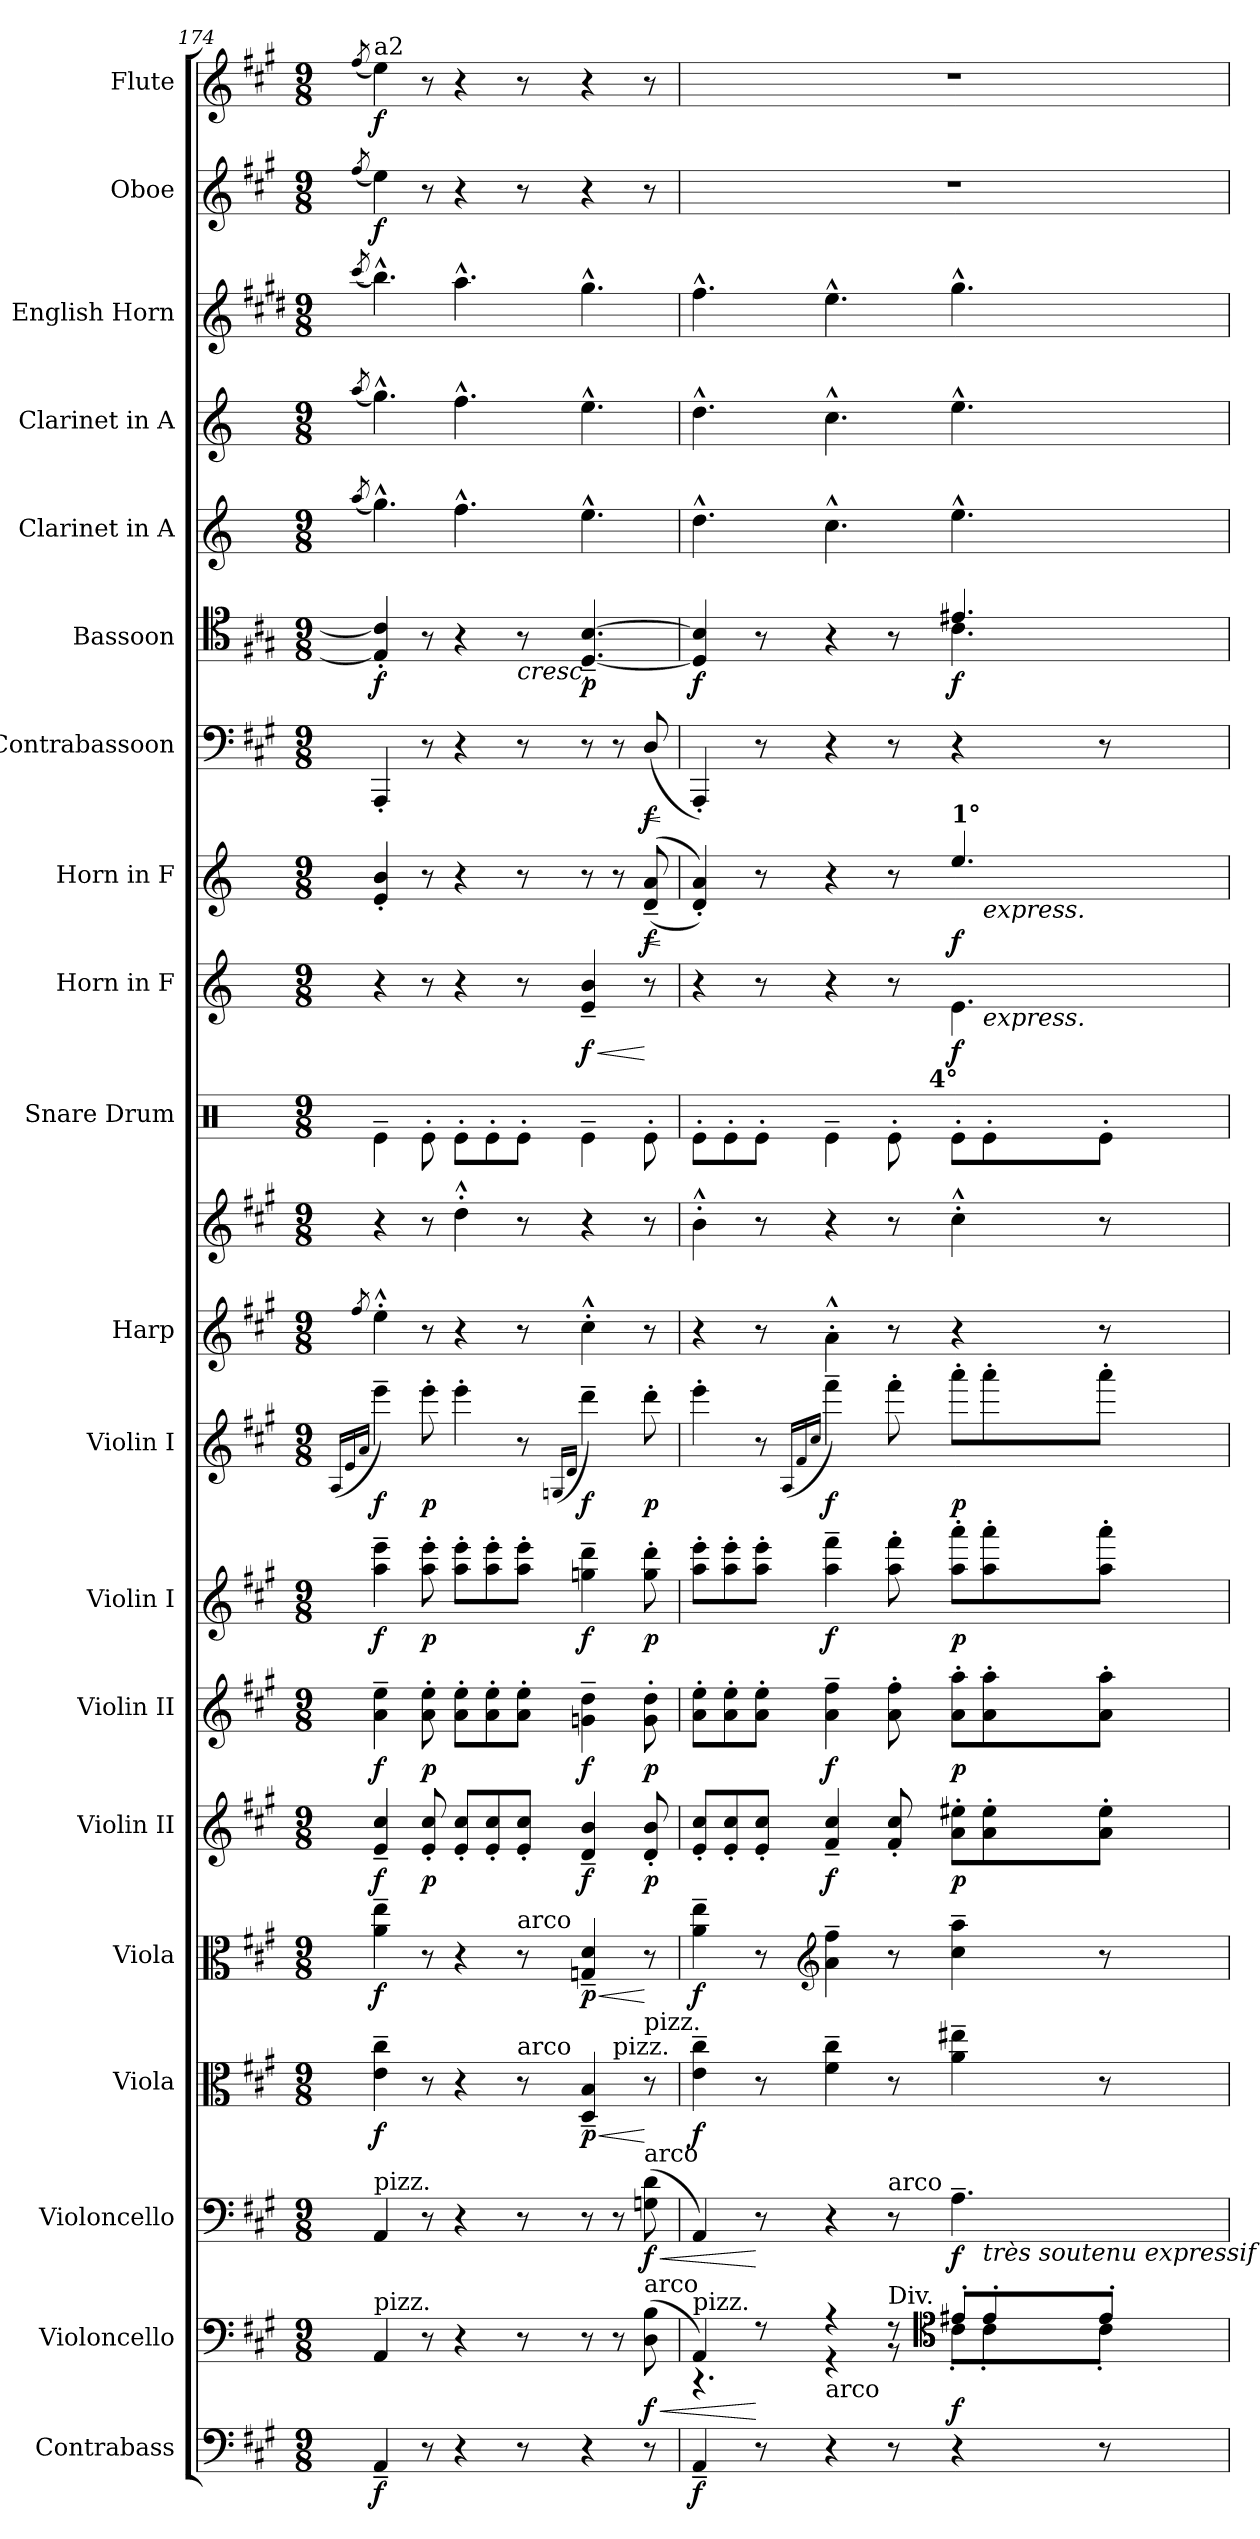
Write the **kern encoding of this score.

**kern	**dynam	**kern	**dynam	**kern	**dynam	**kern	**dynam	**kern	**dynam	**kern	**dynam	**kern	**dynam	**kern	**dynam	**kern	**dynam	**kern	**kern	**kern	**kern	**dynam	**kern	**dynam	**kern	**dynam	**kern	**dynam	**kern	**kern	**kern	**kern	**dynam	**kern	**dynam
*part20	*part20	*part19	*part19	*part18	*part18	*part17	*part17	*part16	*part16	*part15	*part15	*part14	*part14	*part13	*part13	*part12	*part12	*part11	*part11	*part10	*part9	*part9	*part8	*part8	*part7	*part7	*part6	*part6	*part5	*part4	*part3	*part2	*part2	*part1	*part1
*staff21	*staff21	*staff20	*staff20	*staff19	*staff19	*staff18	*staff18	*staff17	*staff17	*staff16	*staff16	*staff15	*staff15	*staff14	*staff14	*staff13	*staff13	*staff12	*staff11	*staff10	*staff9	*staff9	*staff8	*staff8	*staff7	*staff7	*staff6	*staff6	*staff5	*staff4	*staff3	*staff2	*staff2	*staff1	*staff1
*I"Contrabass	*	*I"Violoncello	*	*I"Violoncello	*	*I"Viola	*	*I"Viola	*	*I"Violin II	*	*I"Violin II	*	*I"Violin I	*	*I"Violin I	*	*I"Harp	*	*I"Snare Drum	*I"Horn in F	*	*I"Horn in F	*	*I"Contrabassoon	*	*I"Bassoon	*	*I"Clarinet in A	*I"Clarinet in A	*I"English Horn	*I"Oboe	*	*I"Flute	*
*I'Cb.	*	*I'Vc.	*	*I'Vc.	*	*I'Vla.	*	*I'Vla.	*	*I'Vln. II	*	*I'Vln. II	*	*I'Vln. I	*	*I'Vln. I	*	*I'Hp.	*	*I'S. D.	*I'Hn.	*	*I'Hn.	*	*I'Cbsn.	*	*I'Bsn.	*	*I'Cl.	*I'Cl.	*	*I'Ob.	*	*I'Fl.	*
*clefF4	*	*clefF4	*	*clefF4	*	*clefC3	*	*clefC3	*	*clefG2	*	*clefG2	*	*clefG2	*	*clefG2	*	*clefG2	*clefG2	*clefX	*clefG2	*	*clefG2	*	*clefF4	*	*clefC4	*	*clefG2	*clefG2	*clefG2	*clefG2	*	*clefG2	*
*ITrd7c12	*	*	*	*	*	*	*	*	*	*	*	*	*	*	*	*	*	*	*	*	*ITrd4c7	*	*ITrd4c7	*	*ITrd7c12	*	*	*	*ITrd2c3	*ITrd2c3	*ITrd4c7	*	*	*	*
*k[f#c#g#]	*	*k[f#c#g#]	*	*k[f#c#g#]	*	*k[f#c#g#]	*	*k[f#c#g#]	*	*k[f#c#g#]	*	*k[f#c#g#]	*	*k[f#c#g#]	*	*k[f#c#g#]	*	*k[f#c#g#]	*k[f#c#g#]	*k[]	*k[b-]	*	*k[b-]	*	*k[f#c#g#]	*	*k[f#c#g#]	*	*k[f#c#g#]	*k[f#c#g#]	*k[f#c#g#]	*k[f#c#g#]	*	*k[f#c#g#]	*
*A:	*	*A:	*	*A:	*	*A:	*	*A:	*	*A:	*	*A:	*	*A:	*	*A:	*	*A:	*A:	*C:	*F:	*	*F:	*	*A:	*	*A:	*	*A:	*A:	*A:	*A:	*	*A:	*
*M9/8	*	*M9/8	*	*M9/8	*	*M9/8	*	*M9/8	*	*M9/8	*	*M9/8	*	*M9/8	*	*M9/8	*	*M9/8	*M9/8	*M9/8	*M9/8	*	*M9/8	*	*M9/8	*	*M9/8	*	*M9/8	*M9/8	*M9/8	*M9/8	*	*M9/8	*
=174	=174	=174	=174	=174	=174	=174	=174	=174	=174	=174	=174	=174	=174	=174	=174	=174	=174	=174	=174	=174	=174	=174	=174	=174	=174	=174	=174	=174	=174	=174	=174	=174	=174	=174	=174
.	.	.	.	.	.	.	.	.	.	.	.	.	.	.	.	(16qAi/LL	.	.	.	.	.	.	.	.	.	.	.	.	.	.	.	.	.	.	.
.	.	.	.	.	.	.	.	.	.	.	.	.	.	.	.	16qei/	.	.	.	.	.	.	.	.	.	.	.	.	.	.	.	.	.	.	.
.	.	.	.	.	.	.	.	.	.	.	.	.	.	.	.	16qai/JJ	.	8qff#i/	.	.	.	.	.	.	.	.	.	.	(8qff#i/	(8qff#i/	(8qff#i/	(8qff#i/	.	(8qff#i/	.
!	!	!	!	!	!	!	!	!	!	!	!	!	!	!	!	!	!	!	!	!	!	!	!	!	!	!	!	!	!	!	!	!	!	!LO:TX:a:t=a2	!
!	!	!	!	!LO:TX:a:t=pizz.	!	!	!	!	!	!	!	!	!	!	!	!	!	!	!	!	!	!	!	!	!	!	!	!	!	!	!	!	!	!	!
!	!	!LO:TX:a:t=pizz.	!	!	!	!	!	!	!	!	!	!	!	!	!	!	!	!	!	!	!	!	!	!	!	!	!	!	!	!	!	!	!	!	!
*	*	*	*	*	*	*^	*	*	*	*	*	*	*	*	*	*	*	*	*	*	*	*	*	*	*	*	*	*	*	*	*	*	*	*	*
4AAA~i/	f	4AAi/	.	4AAi/	.	4ei\~ 4cc#i~	2..ryy	f	4ai\~ 4eei~	f	4ei/~ 4cc#i~	f	4ai\~ 4eei~	f	4aai\~ 4eeei~	f	4eee~i\)	f	4ee'^^i\	4r	4Re~i\	4r	.	4Ai/' 4ei'	.	4AAAA'i/	.	4Ei/]' 4c#i]'	f	4.ee^^i\)	4.ee^^i\)	4.ee^^i\)	4eei\)	f	4eei\)	f
8r	.	8r	.	8r	.	8r	.	.	8r	.	8ei/' 8cc#i'	p	8ai\' 8eei'	p	8aai\' 8eeei'	p	8eee'i\	p	8r	8r	8Re'i\	8r	.	8r	.	8r	.	8r	.	.	.	.	8r	.	8r	.
4r	.	4r	.	4r	.	4r	.	.	4r	.	8ei/' 8cc#i'L	.	8ai\' 8eei'L	.	8aai\' 8eeei'L	.	4eee'i\	.	4r	4dd'^^i\	8Re'i\L	4r	.	4r	.	4r	.	4r	.	4.dd^^i\	4.dd^^i\	4.dd^^i\	4r	.	4r	.
.	.	.	.	.	.	.	.	.	.	.	8ei/' 8cc#i'	.	8ai\' 8eei'	.	8aai\' 8eeei'	.	.	.	.	.	8Re'i\	.	.	.	.	.	.	.	.	.	.	.	.	.	.	.
!	!	!	!	!	!	!	!	!	!LO:TX:a:t=arco	!	!	!	!	!	!	!	!	!	!	!	!	!	!	!	!	!	!	!	!	!	!	!	!	!	!	!
!	!	!	!	!	!	!LO:TX:a:t=arco	!	!	!	!	!	!	!	!	!	!	!	!	!	!	!	!	!	!	!	!	!	!	!	!	!	!	!	!	!	!
!	!	!	!	!	!	!	!	!	!	!	!	!	!	!	!	!	!	!	!	!	!	!	!	!	!	!	!	!	!LO:HP:b	!	!	!	!	!	!	!
8r	.	8r	.	8r	.	8r	.	.	8r	.	8ei/' 8cc#i'J	.	8ai\' 8eei'J	.	8aai\' 8eeei'J	.	8r	.	8r	8r	8Re'i\J	8r	.	8r	.	8r	.	8r	<	.	.	.	8r	.	8r	.
.	.	.	.	.	.	.	.	.	.	.	.	.	.	.	.	.	(16qGni/LL	.	.	.	.	.	.	.	.	.	.	.	.	.	.	.	.	.	.	.
.	.	.	.	.	.	.	.	.	.	.	.	.	.	.	.	.	16qdi/JJ	.	.	.	.	.	.	.	.	.	.	.	.	.	.	.	.	.	.	.
!	!	!	!	!	!	!	!	!LO:HP:b	!	!LO:HP:b	!	!	!	!	!	!	!	!	!	!	!	!	!LO:HP:b	!	!	!	!	!	!	!	!	!	!	!	!	!
4r	.	8r	.	8r	.	4Di/~ 4Bi~	.	< p	4Gni/~ 4di~	< p	4di/~ 4bi~	f	4gni\~ 4ddi~	f	4ggni\~ 4dddi~	f	4ddd~i\)	f	4cc#'^^i\	4r	4Re~i\	4Ai/~ 4ei~	< f	8r	.	8r	.	[<4.Di/~ [>4.Bi~	p	4.cc#^^i\	4.cc#^^i\	4.cc#^^i\	4r	.	4r	.
!	!	!	!	!	!	!	!LO:TX:a:t=pizz.	!	!	!	!	!	!	!	!	!	!	!	!	!	!	!	!	!	!	!	!	!	!	!	!	!	!	!	!	!
.	.	8r	.	8r	.	.	4ryy	.	.	.	.	.	.	.	.	.	.	.	.	.	.	.	.	8r	.	8r	.	.	.	.	.	.	.	.	.	.
!	!	!	!	!	!	!	!	!	!LO:TX:b:t=pizz.	!	!	!	!	!	!	!	!	!	!	!	!	!	!	!	!	!	!	!	!	!	!	!	!	!	!	!
!	!	!	!	!LO:TX:a:t=arco	!	!	!	!	!	!	!	!	!	!	!	!	!	!	!	!	!	!	!	!	!	!	!	!	!	!	!	!	!	!	!	!
!	!	!LO:TX:a:t=arco	!	!	!	!	!	!	!	!	!	!	!	!	!	!	!	!	!	!	!	!	!	!	!	!	!	!	!	!	!	!	!	!	!	!
!	!	!	!LO:HP:b	!	!LO:HP:b	!	!	!	!	!	!	!	!	!	!	!	!	!	!	!	!	!	!	!	!LO:HP:b	!	!LO:HP:b	!	!	!	!	!	!	!	!	!
8r	.	(8Di\ 8Bi	< f	(8Gni\ 8di	< f	8r	.	[	8r	[	8di/' 8bi'	p	8gi\' 8ddi'	p	8ggi\' 8dddi'	p	8ddd'i\	p	8r	8r	8Re'i\	8r	[	((8Gi/~ 8di~	< f	(8DDi/	< f	.	.	.	.	.	8r	.	8r	.
.	.	.	.	.	.	.	.	.	.	.	.	.	.	.	.	.	.	.	.	.	.	.	.	.	[	.	[	.	[	.	.	.	.	.	.	.
=175	=175	=175	=175	=175	=175	=175	=175	=175	=175	=175	=175	=175	=175	=175	=175	=175	=175	=175	=175	=175	=175	=175	=175	=175	=175	=175	=175	=175	=175	=175	=175	=175	=175	=175	=175	=175
*	*	*^	*	*	*	*	*	*	*	*	*	*	*	*	*	*	*	*	*	*	*	*	*	*	*	*	*	*^	*	*	*	*	*	*	*	*
!	!	!	!	!	!LO:TX:a:t=pizz.	!	!	!	!	!	!	!	!	!	!	!	!	!	!	!	!	!	!	!	!	!	!	!	!	!	!	!	!	!	!	!	!	!
!	!	!LO:TX:a:t=pizz.	!	!	!	!	!	!	!	!	!	!	!	!	!	!	!	!	!	!	!	!	!	!	!	!	!	!	!	!	!	!	!	!	!	!	!	!
!	!	!	!	!	!	!	!	!	!	!	!	!	!	!	!	!	!	!	!	!	!	!	!	!	!	!	!	!	!	!	!	!	!	!	!LO:N:vis=1	!	!LO:N:vis=1	!
*	*	*	*	*	*^	*	*	*	*	*	*	*	*	*	*	*	*	*	*	*	*	*	*^	*	*^	*	*	*	*	*	*	*	*	*	*	*	*	*
*	*	*	*	*	*	*	*	*v	*v	*	*	*	*	*	*	*	*	*	*	*	*	*	*	*	*^	*	*	*	*	*	*	*	*	*	*	*	*	*	*	*	*
4AAA~i/	f	4AAi/)	4.r	.	4AAi/)	2..ryy	.	4ei\~ 4cc#i~	f	4ai\~ 4eei~	f	8ei/' 8cc#i'L	.	8ai\' 8eei'L	.	8aai\' 8eeei'L	.	4eee'i\	.	4r	4b'^^i\	8Re'i\L	4r	2ryy	2..ryy	.	4Gi/' 4di'))	2..ryy	.	4AAAA'i/)	.	4Di/] 4Bi]	4.ryy	f	4.b^^i\	4.b^^i\	4.b^^i\	8%9r	.	8%9r	.
.	.	.	.	.	.	.	.	.	.	.	.	8ei/' 8cc#i'	.	8ai\' 8eei'	.	8aai\' 8eeei'	.	.	.	.	.	8Re'i\	.	.	.	.	.	.	.	.	.	.	.	.	.	.	.	.	.	.	.
8r	.	8r	.	[	8r	.	[	8r	.	8r	.	8ei/' 8cc#i'J	.	8ai\' 8eei'J	.	8aai\' 8eeei'J	.	8r	.	8r	8r	8Re'i\J	8r	.	.	.	8r	.	.	8r	.	8r	.	.	.	.	.	.	.	.	.
*	*	*	*	*	*	*	*	*	*	*clefG2	*	*	*	*	*	*	*	*	*	*	*	*	*	*	*	*	*	*	*	*	*	*	*	*	*	*	*	*	*	*	*
.	.	.	.	.	.	.	.	.	.	.	.	.	.	.	.	.	.	(16qAi/LL	.	.	.	.	.	.	.	.	.	.	.	.	.	.	.	.	.	.	.	.	.	.	.
.	.	.	.	.	.	.	.	.	.	.	.	.	.	.	.	.	.	16qf#i/	.	.	.	.	.	.	.	.	.	.	.	.	.	.	.	.	.	.	.	.	.	.	.
.	.	.	.	.	.	.	.	.	.	.	.	.	.	.	.	.	.	16qcc#i/JJ	.	.	.	.	.	.	.	.	.	.	.	.	.	.	.	.	.	.	.	.	.	.	.
!	!	!LO:TX:b:t=arco	!	!	!	!	!	!	!	!	!	!	!	!	!	!	!	!	!	!	!	!	!	!	!	!	!	!	!	!	!	!	!	!	!	!	!	!	!	!	!
4r	.	4r	4r	.	4r	.	.	4f#i\~ 4cc#i~	.	4ai\~ 4ff#i~	.	4f#i/~ 4cc#i~	f	4ai\~ 4ff#i~	f	4aai\~ 4fff#i~	f	4fff#~i\)	f	4a'^^i\	4r	4Re~i\	4r	.	.	.	4r	.	.	4r	.	4r	4.ryy	.	4.a^^i\	4.a^^i\	4.a^^i\	.	.	.	.
.	.	.	.	.	.	.	.	.	.	.	.	.	.	.	.	.	.	.	.	.	.	.	.	8ryy	.	.	.	.	.	.	.	.	.	.	.	.	.	.	.	.	.
!	!	!	!	!	!LO:TX:a:t=arco	!	!	!	!	!	!	!	!	!	!	!	!	!	!	!	!	!	!	!	!	!	!	!	!	!	!	!	!	!	!	!	!	!	!	!	!
!	!	!LO:TX:a:t=Div.	!	!	!	!	!	!	!	!	!	!	!	!	!	!	!	!	!	!	!	!	!	!	!	!	!	!	!	!	!	!	!	!	!	!	!	!	!	!	!
8r	.	8r	8r	.	8r	.	.	8r	.	8r	.	8f#i/' 8cc#i'	.	8ai\' 8ff#i'	.	8aai\' 8fff#i'	.	8fff#'i\	.	8r	8r	8Re'i\	8r	16ryy	.	.	8r	.	.	8r	.	8r	.	.	.	.	.	.	.	.	.
.	.	.	.	.	.	.	.	.	.	.	.	.	.	.	.	.	.	.	.	.	.	.	.	64ryy	.	.	.	.	.	.	.	.	.	.	.	.	.	.	.	.	.
.	.	.	.	.	.	.	.	.	.	.	.	.	.	.	.	.	.	.	.	.	.	.	.	1024ryy	.	.	.	.	.	.	.	.	.	.	.	.	.	.	.	.	.
!	!	!	!	!	!	!	!	!	!	!	!	!	!	!	!	!	!	!	!	!	!	!	!	!LO:TX:b:B:t=4°	!	!	!	!	!	!	!	!	!	!	!	!	!	!	!	!	!
.	.	.	.	.	.	.	.	.	.	.	.	.	.	.	.	.	.	.	.	.	.	.	.	4ryy	.	.	.	.	.	.	.	.	.	.	.	.	.	.	.	.	.
*	*	*clefC4	*	*	*	*	*	*	*	*	*	*	*	*	*	*	*	*	*	*	*	*	*	*	*	*	*	*	*	*	*	*	*	*	*	*	*	*	*	*	*
!	!	!	!	!	!	!	!	!	!	!	!	!	!	!	!	!	!	!	!	!	!	!	!	!	!	!	!LO:TX:a:B:t=1°	!	!	!	!	!	!	!	!	!	!	!	!	!	!
4r	.	8e#X'i/L	8c#'i\L	f	4.A~i\	.	f	4ai\~ 4ee#Xi~	.	4cc#i\~ 4aai~	.	8ai\' 8ee#Xi'L	p	8ai\' 8aai'L	p	8aai\' 8aaai'L	p	8aaa'i\L	p	4r	4cc#'^^i\	8Re'i\L	4.Ai\	.	.	f	4.ai/	.	f	4r	.	4.e#Xi/	4.c#i\	f	4.cc#^^i\	4.cc#^^i\	4.cc#^^i\	.	.	.	.
!	!	!	!	!	!	!	!	!	!	!	!	!	!	!	!	!	!	!	!	!	!	!	!	!	!	!	!	!LO:TX:b:i:t=express.	!	!	!	!	!	!	!	!	!	!	!	!	!
!	!	!	!	!	!	!	!	!	!	!	!	!	!	!	!	!	!	!	!	!	!	!	!	!	!LO:TX:b:i:t=express.	!	!	!	!	!	!	!	!	!	!	!	!	!	!	!	!
!	!	!	!	!	!	!LO:TX:b:i:t=très soutenu expressif	!	!	!	!	!	!	!	!	!	!	!	!	!	!	!	!	!	!	!	!	!	!	!	!	!	!	!	!	!	!	!	!	!	!	!
.	.	8e#'i/	8c#'i\	.	.	4ryy	.	.	.	.	.	8ai\' 8ee#i'	.	8ai\' 8aai'	.	8aai\' 8aaai'	.	8aaa'i\	.	.	.	8Re'i\	.	.	4ryy	.	.	4ryy	.	.	.	.	.	.	.	.	.	.	.	.	.
.	.	.	.	.	.	.	.	.	.	.	.	.	.	.	.	.	.	.	.	.	.	.	.	8ryy	.	.	.	.	.	.	.	.	.	.	.	.	.	.	.	.	.
8r	.	8e#'i/J	8c#'i\J	.	.	.	.	8r	.	8r	.	8ai\' 8ee#i'J	.	8ai\' 8aai'J	.	8aai\' 8aaai'J	.	8aaa'i\J	.	8r	8r	8Re'i\J	.	.	.	.	.	.	.	8r	.	.	.	.	.	.	.	.	.	.	.
.	.	.	.	.	.	.	.	.	.	.	.	.	.	.	.	.	.	.	.	.	.	.	.	32ryy	.	.	.	.	.	.	.	.	.	.	.	.	.	.	.	.	.
.	.	.	.	.	.	.	.	.	.	.	.	.	.	.	.	.	.	.	.	.	.	.	.	128...ryy	.	.	.	.	.	.	.	.	.	.	.	.	.	.	.	.	.
*	*	*v	*v	*	*	*	*	*	*	*	*	*	*	*	*	*	*	*	*	*	*	*	*v	*v	*v	*	*v	*v	*	*	*	*v	*v	*	*	*	*	*	*	*	*
*	*	*	*	*v	*v	*	*	*	*	*	*	*	*	*	*	*	*	*	*	*	*	*	*	*	*	*	*	*	*	*	*	*	*	*	*	*
=	=	=	=	=	=	=	=	=	=	=	=	=	=	=	=	=	=	=	=	=	=	=	=	=	=	=	=	=	=	=	=	=	=	=	=
*-	*-	*-	*-	*-	*-	*-	*-	*-	*-	*-	*-	*-	*-	*-	*-	*-	*-	*-	*-	*-	*-	*-	*-	*-	*-	*-	*-	*-	*-	*-	*-	*-	*-	*-	*-
